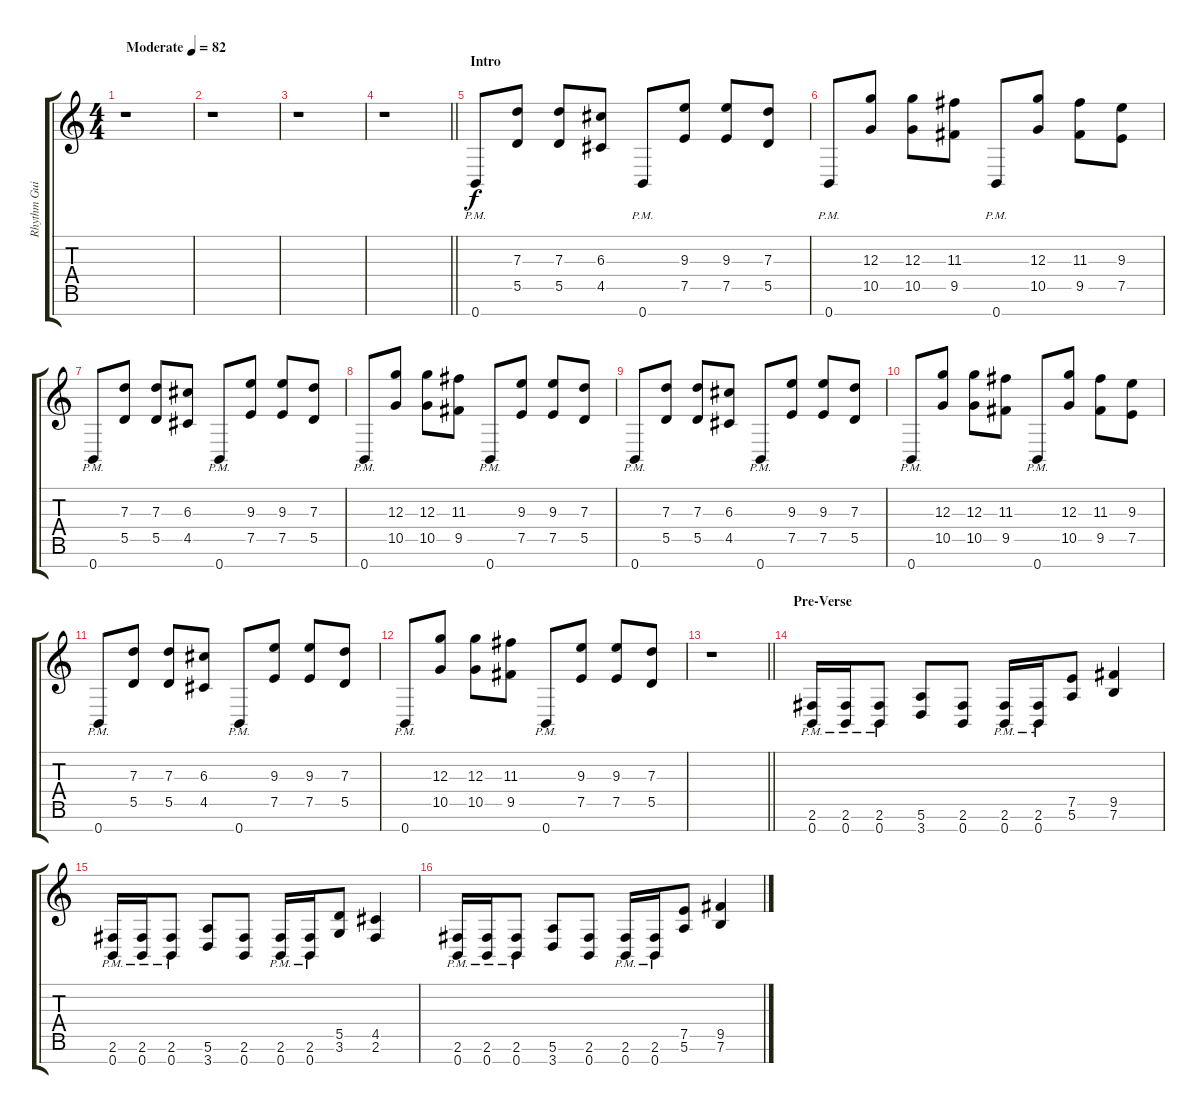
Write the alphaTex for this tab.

\track ("Rhythm Guitar II" "Rhythm Gui") {instrument overdrivenguitar}
\staff {score tabs}
\tuning (E4 B3 G3 D3 A2 E2 B1) {hide}
\ts (4 4)
\tempo (82 "Moderate")
\clef g2
\ks c
r.1{dy f instrument overdrivenguitar} |
r.1 |
r.1 |
\barLineRight lightlight
r.1 |
\section ("" "Intro")
0.7{pm}.8 (7.3 5.5).8 (7.3 5.5).8 (6.3 4.5).8 0.7{pm}.8 (9.3 7.5).8 (9.3 7.5).8 (7.3 5.5).8 |
0.7{pm}.8 (12.3 10.5).8 (12.3 10.5).8 (11.3 9.5).8 0.7{pm}.8 (12.3 10.5).8 (11.3 9.5).8 (9.3 7.5).8 |
0.7{pm}.8 (7.3 5.5).8 (7.3 5.5).8 (6.3 4.5).8 0.7{pm}.8 (9.3 7.5).8 (9.3 7.5).8 (7.3 5.5).8 |
0.7{pm}.8 (12.3 10.5).8 (12.3 10.5).8 (11.3 9.5).8 0.7{pm}.8 (9.3 7.5).8 (9.3 7.5).8 (7.3 5.5).8 |
0.7{pm}.8 (7.3 5.5).8 (7.3 5.5).8 (6.3 4.5).8 0.7{pm}.8 (9.3 7.5).8 (9.3 7.5).8 (7.3 5.5).8 |
0.7{pm}.8 (12.3 10.5).8 (12.3 10.5).8 (11.3 9.5).8 0.7{pm}.8 (12.3 10.5).8 (11.3 9.5).8 (9.3 7.5).8 |
0.7{pm}.8 (7.3 5.5).8 (7.3 5.5).8 (6.3 4.5).8 0.7{pm}.8 (9.3 7.5).8 (9.3 7.5).8 (7.3 5.5).8 |
0.7{pm}.8 (12.3 10.5).8 (12.3 10.5).8 (11.3 9.5).8 0.7{pm}.8 (9.3 7.5).8 (9.3 7.5).8 (7.3 5.5).8 |
\barLineRight lightlight
r.1 |
\section ("" "Pre-Verse")
(2.6{pm} 0.7{pm}).16 (2.6{pm} 0.7{pm}).16 (2.6{pm} 0.7{pm}).8 (5.6 3.7).8 (2.6 0.7).8 (2.6{pm} 0.7{pm}).16 (2.6{pm} 0.7{pm}).16 (7.5 5.6).8 (9.5 7.6).4 |
(2.6{pm} 0.7{pm}).16 (2.6{pm} 0.7{pm}).16 (2.6{pm} 0.7{pm}).8 (5.6 3.7).8 (2.6 0.7).8 (2.6{pm} 0.7{pm}).16 (2.6{pm} 0.7{pm}).16 (5.5 3.6).8 (4.5 2.6).4 |
(2.6{pm} 0.7{pm}).16 (2.6{pm} 0.7{pm}).16 (2.6{pm} 0.7{pm}).8 (5.6 3.7).8 (2.6 0.7).8 (2.6{pm} 0.7{pm}).16 (2.6{pm} 0.7{pm}).16 (7.5 5.6).8 (9.5 7.6).4
